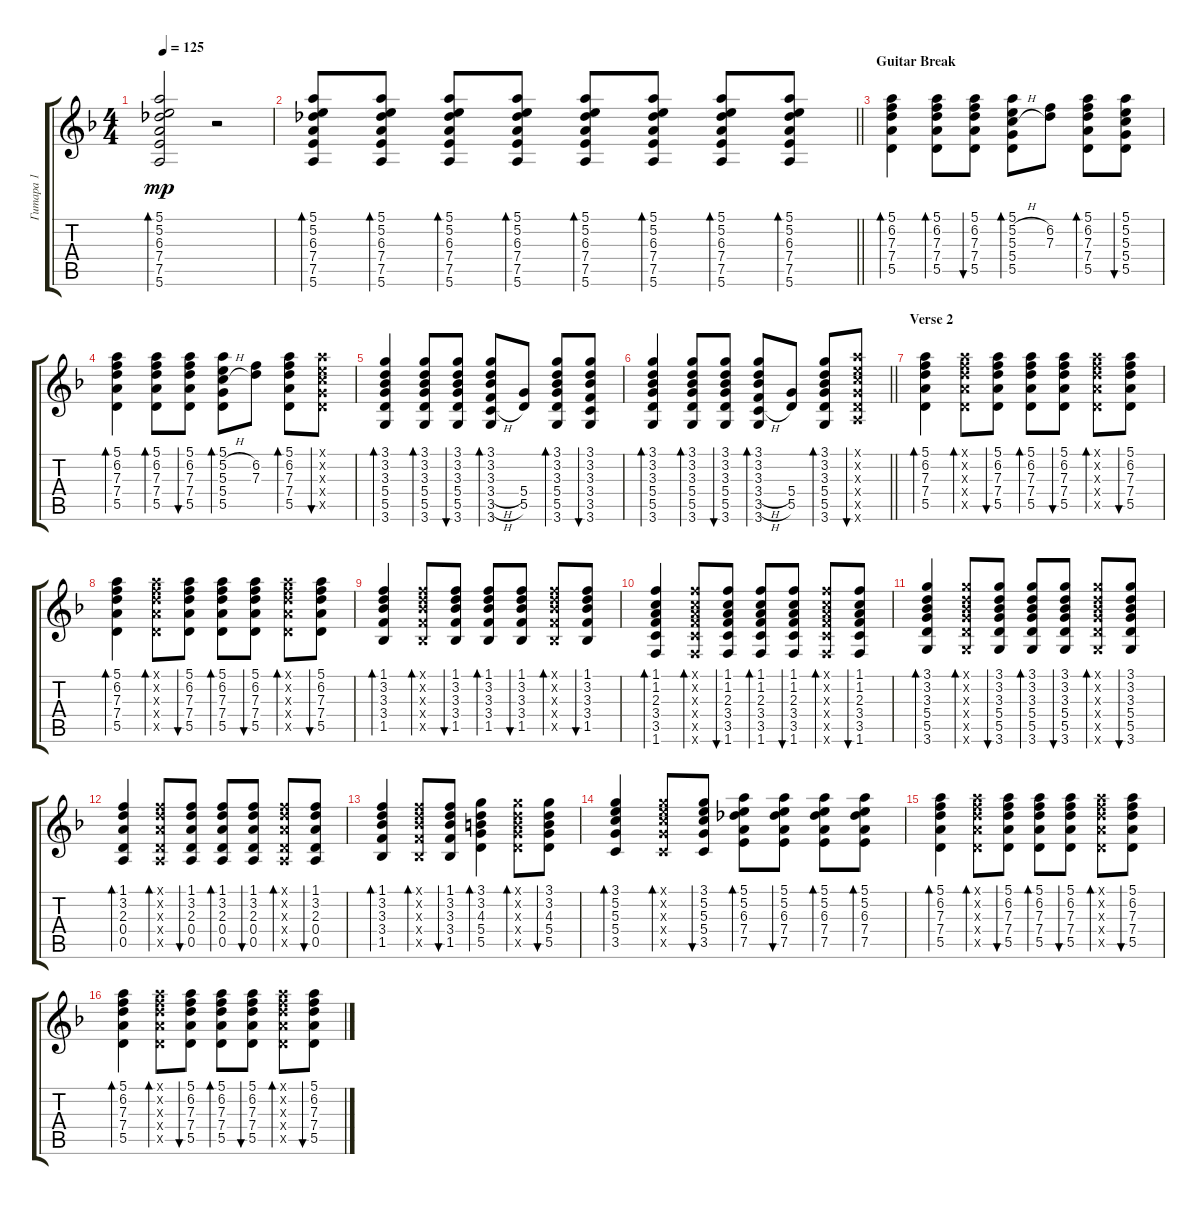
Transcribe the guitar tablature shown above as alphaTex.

\track ("Гитара 1" "Гитара 1") {instrument acousticguitarsteel}
\staff {score tabs}
\tuning (E4 B3 G3 D3 A2 E2) {hide}
\ts (4 4)
\tempo 125
\clef g2
\ks dminor
(5.1 5.2 6.3 7.4 7.5 5.6).2{bd 60 dy mp} r.2 |
\barLineRight lightlight
(5.1 5.2 6.3 7.4 7.5 5.6).8{bd 60} (5.1 5.2 6.3 7.4 7.5 5.6).8{bd 60} (5.1 5.2 6.3 7.4 7.5 5.6).8{bd 60} (5.1 5.2 6.3 7.4 7.5 5.6).8{bd 60} (5.1 5.2 6.3 7.4 7.5 5.6).8{bd 60} (5.1 5.2 6.3 7.4 7.5 5.6).8{bd 60} (5.1 5.2 6.3 7.4 7.5 5.6).8{bd 60} (5.1 5.2 6.3 7.4 7.5 5.6).8{bd 60} |
\section ("" "Guitar Break")
(5.1 6.2 7.3 7.4 5.5).4{bd 60} (5.1 6.2 7.3 7.4 5.5).8{bd 60} (5.1 6.2 7.3 7.4 5.5).8{bu 60} (5.1 5.2{h} 5.3{h} 5.4 5.5).8{bd 60} (6.2 7.3).8 (5.1 6.2 7.3 7.4 5.5).8{bd 60} (5.1 5.2 5.3 5.4 5.5).8{bu 60} |
(5.1 6.2 7.3 7.4 5.5).4{bd 60} (5.1 6.2 7.3 7.4 5.5).8{bd 60} (5.1 6.2 7.3 7.4 5.5).8{bu 60} (5.1 5.2{h} 5.3{h} 5.4 5.5).8{bd 60} (6.2 7.3).8 (5.1 6.2 7.3 7.4 5.5).8{bd 60} (5.1{x} 5.2{x} 5.3{x} 5.4{x} 5.5{x}).8{bu 60} |
(3.1 3.2 3.3 5.4 5.5 3.6).4{bd 60} (3.1 3.2 3.3 5.4 5.5 3.6).8{bd 60} (3.1 3.2 3.3 5.4 5.5 3.6).8{bu 60} (3.1 3.2 3.3 3.4{h} 3.5{h} 3.6).8{bd 60} (5.4 5.5).8 (3.1 3.2 3.3 5.4 5.5 3.6).8{bd 60} (3.1 3.2 3.3 3.4 3.5 3.6).8{bu 60} |
\barLineRight lightlight
(3.1 3.2 3.3 5.4 5.5 3.6).4{bd 60} (3.1 3.2 3.3 5.4 5.5 3.6).8{bd 60} (3.1 3.2 3.3 5.4 5.5 3.6).8{bu 60} (3.1 3.2 3.3 3.4{h} 3.5{h} 3.6).8{bd 60} (5.4 5.5).8 (3.1 3.2 3.3 5.4 5.5 3.6).8{bd 60} (5.1{x} 5.2{x} 5.3{x} 5.4{x} 5.5{x} 5.6{x}).8{bu 60} |
\section ("" "Verse 2")
(5.1 6.2 7.3 7.4 5.5).4{bd 60} (5.1{x} 6.2{x} 7.3{x} 7.4{x} 5.5{x}).8{bd 60} (5.1 6.2 7.3 7.4 5.5).8{bu 60} (5.1 6.2 7.3 7.4 5.5).8{bd 60} (5.1 6.2 7.3 7.4 5.5).8{bu 60} (5.1{x} 6.2{x} 7.3{x} 7.4{x} 5.5{x}).8{bd 60} (5.1 6.2 7.3 7.4 5.5).8{bu 60} |
(5.1 6.2 7.3 7.4 5.5).4{bd 60} (5.1{x} 6.2{x} 7.3{x} 7.4{x} 5.5{x}).8{bd 60} (5.1 6.2 7.3 7.4 5.5).8{bu 60} (5.1 6.2 7.3 7.4 5.5).8{bd 60} (5.1 6.2 7.3 7.4 5.5).8{bu 60} (5.1{x} 6.2{x} 7.3{x} 7.4{x} 5.5{x}).8{bd 60} (5.1 6.2 7.3 7.4 5.5).8{bu 60} |
(1.1 3.2 3.3 3.4 1.5).4{bd 60} (1.1{x} 3.2{x} 3.3{x} 3.4{x} 1.5{x}).8{bd 60} (1.1 3.2 3.3 3.4 1.5).8{bu 60} (1.1 3.2 3.3 3.4 1.5).8{bd 60} (1.1 3.2 3.3 3.4 1.5).8{bu 60} (1.1{x} 3.2{x} 3.3{x} 3.4{x} 1.5{x}).8{bd 60} (1.1 3.2 3.3 3.4 1.5).8{bu 60} |
(1.1 1.2 2.3 3.4 3.5 1.6).4{bd 60} (1.1{x} 1.2{x} 2.3{x} 3.4{x} 3.5{x} 1.6{x}).8{bd 60} (1.1 1.2 2.3 3.4 3.5 1.6).8{bu 60} (1.1 1.2 2.3 3.4 3.5 1.6).8{bd 60} (1.1 1.2 2.3 3.4 3.5 1.6).8{bu 60} (1.1{x} 1.2{x} 2.3{x} 3.4{x} 3.5{x} 1.6{x}).8{bd 60} (1.1 1.2 2.3 3.4 3.5 1.6).8{bu 60} |
(3.1 3.2 3.3 5.4 5.5 3.6).4{bd 60} (3.1{x} 3.2{x} 3.3{x} 5.4{x} 5.5{x} 3.6{x}).8{bd 60} (3.1 3.2 3.3 5.4 5.5 3.6).8{bu 60} (3.1 3.2 3.3 5.4 5.5 3.6).8{bd 60} (3.1 3.2 3.3 5.4 5.5 3.6).8{bu 60} (3.1{x} 3.2{x} 3.3{x} 5.4{x} 5.5{x} 3.6{x}).8{bd 60} (3.1 3.2 3.3 5.4 5.5 3.6).8{bu 60} |
(1.1 3.2 2.3 0.4 0.5).4{bd 60} (1.1{x} 3.2{x} 2.3{x} 0.4{x} 0.5{x}).8{bd 60} (1.1 3.2 2.3 0.4 0.5).8{bu 60} (1.1 3.2 2.3 0.4 0.5).8{bd 60} (1.1 3.2 2.3 0.4 0.5).8{bu 60} (1.1{x} 3.2{x} 2.3{x} 0.4{x} 0.5{x}).8{bd 60} (1.1 3.2 2.3 0.4 0.5).8{bu 60} |
(1.1 3.2 3.3 3.4 1.5).4{bd 60} (1.1{x} 3.2{x} 3.3{x} 3.4{x} 1.5{x}).8{bd 60} (1.1 3.2 3.3 3.4 1.5).8{bu 60} (3.1 3.2 4.3 5.4 5.5).4{bd 60} (3.1{x} 3.2{x} 4.3{x} 5.4{x} 5.5{x}).8{bd 60} (3.1 3.2 4.3 5.4 5.5).8{bu 60} |
(3.1 5.2 5.3 5.4 3.5).4{bd 60} (3.1{x} 5.2{x} 5.3{x} 5.4{x} 3.5{x}).8{bd 60} (3.1 5.2 5.3 5.4 3.5).8{bu 60} (5.1 5.2 6.3 7.4 7.5).8{bd 60} (5.1 5.2 6.3 7.4 7.5).8{bu 60} (5.1 5.2 6.3 7.4 7.5).8{bd 60} (5.1 5.2 6.3 7.4 7.5).8{bd 60} |
(5.1 6.2 7.3 7.4 5.5).4{bd 60} (5.1{x} 6.2{x} 7.3{x} 7.4{x} 5.5{x}).8{bd 60} (5.1 6.2 7.3 7.4 5.5).8{bu 60} (5.1 6.2 7.3 7.4 5.5).8{bd 60} (5.1 6.2 7.3 7.4 5.5).8{bu 60} (5.1{x} 6.2{x} 7.3{x} 7.4{x} 5.5{x}).8{bd 60} (5.1 6.2 7.3 7.4 5.5).8{bu 60} |
(5.1 6.2 7.3 7.4 5.5).4{bd 60} (5.1{x} 6.2{x} 7.3{x} 7.4{x} 5.5{x}).8{bd 60} (5.1 6.2 7.3 7.4 5.5).8{bu 60} (5.1 6.2 7.3 7.4 5.5).8{bd 60} (5.1 6.2 7.3 7.4 5.5).8{bu 60} (5.1{x} 6.2{x} 7.3{x} 7.4{x} 5.5{x}).8{bd 60} (5.1 6.2 7.3 7.4 5.5).8{bu 60}
